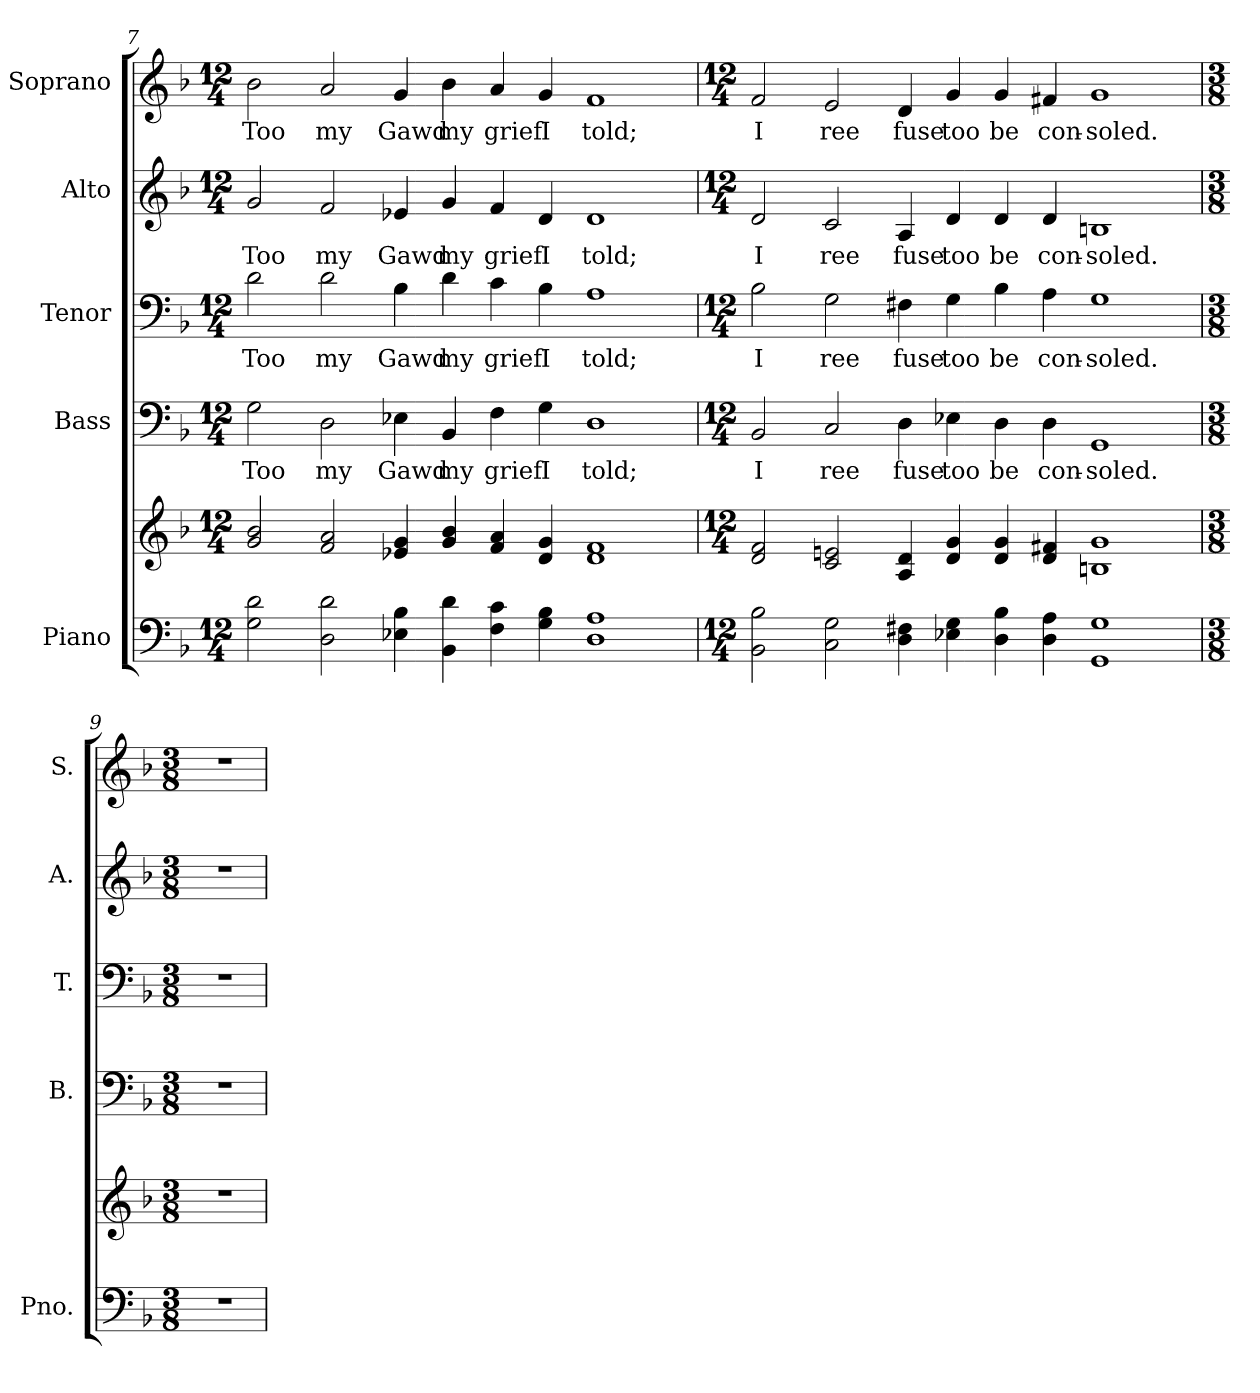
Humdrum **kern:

**kern	**kern	**kern	**text	**kern	**text	**kern	**text	**kern	**text
*part5	*part5	*part4	*part4	*part3	*part3	*part2	*part2	*part1	*part1
*staff6	*staff5	*staff4	*staff4	*staff3	*staff3	*staff2	*staff2	*staff1	*staff1
*I"Piano	*	*I"Bass	*	*I"Tenor	*	*I"Alto	*	*I"Soprano	*
*I'Pno.	*	*I'B.	*	*I'T.	*	*I'A.	*	*I'S.	*
!!LO:PB:g=z
*clefF4	*clefG2	*clefF4	*	*clefF4	*	*clefG2	*	*clefG2	*
*k[b-]	*k[b-]	*k[b-]	*	*k[b-]	*	*k[b-]	*	*k[b-]	*
*F:	*F:	*F:	*	*F:	*	*F:	*	*F:	*
*M12/4	*M12/4	*M12/4	*	*M12/4	*	*M12/4	*	*M12/4	*
=7	=7	=7	=7	=7	=7	=7	=7	=7	=7
!	!	!	!LO:LY:b:color=#000000	!	!	!	!	!	!
!	!	!	!	!	!LO:LY:b:color=#000000	!	!	!	!
!	!	!	!	!	!	!	!LO:LY:b:color=#000000	!	!
!	!	!	!	!	!	!	!	!	!LO:LY:b:color=#000000
2Gi\ 2di	2gi/ 2b-i	2Gi\	Too	2di\	Too	2gi/	Too	2b-i\	Too
!	!	!	!LO:LY:b:color=#000000	!	!	!	!	!	!
!	!	!	!	!	!LO:LY:b:color=#000000	!	!	!	!
!	!	!	!	!	!	!	!LO:LY:b:color=#000000	!	!
!	!	!	!	!	!	!	!	!	!LO:LY:b:color=#000000
2Di\ 2di	2fi/ 2ai	2Di\	my	2di\	my	2fi/	my	2ai/	my
!	!	!	!LO:LY:b:color=#000000	!	!	!	!	!	!
!	!	!	!	!	!LO:LY:b:color=#000000	!	!	!	!
!	!	!	!	!	!	!	!LO:LY:b:color=#000000	!	!
!	!	!	!	!	!	!	!	!	!LO:LY:b:color=#000000
4E-Xi\ 4B-i	4e-Xi/ 4gi	4E-Xi\	Gawd	4B-i\	Gawd	4e-Xi/	Gawd	4gi/	Gawd
!	!	!	!LO:LY:b:color=#000000	!	!	!	!	!	!
!	!	!	!	!	!LO:LY:b:color=#000000	!	!	!	!
!	!	!	!	!	!	!	!LO:LY:b:color=#000000	!	!
!	!	!	!	!	!	!	!	!	!LO:LY:b:color=#000000
4BB-i\ 4di	4gi/ 4b-i	4BB-i/	my	4di\	my	4gi/	my	4b-i\	my
!	!	!	!LO:LY:b:color=#000000	!	!	!	!	!	!
!	!	!	!	!	!LO:LY:b:color=#000000	!	!	!	!
!	!	!	!	!	!	!	!LO:LY:b:color=#000000	!	!
!	!	!	!	!	!	!	!	!	!LO:LY:b:color=#000000
4Fi\ 4ci	4fi/ 4ai	4Fi\	grief	4ci\	grief	4fi/	grief	4ai/	grief
!	!	!	!LO:LY:b:color=#000000	!	!	!	!	!	!
!	!	!	!	!	!LO:LY:b:color=#000000	!	!	!	!
!	!	!	!	!	!	!	!LO:LY:b:color=#000000	!	!
!	!	!	!	!	!	!	!	!	!LO:LY:b:color=#000000
4Gi\ 4B-i	4di/ 4gi	4Gi\	I	4B-i\	I	4di/	I	4gi/	I
!	!	!	!LO:LY:b:color=#000000	!	!	!	!	!	!
!	!	!	!	!	!LO:LY:b:color=#000000	!	!	!	!
!	!	!	!	!	!	!	!LO:LY:b:color=#000000	!	!
!	!	!	!	!	!	!	!	!	!LO:LY:b:color=#000000
1Di 1Ai	1di 1fi	1Di	told;	1Ai	told;	1di	told;	1fi	told;
!!LO:PB:g=z
=8	=8	=8	=8	=8	=8	=8	=8	=8	=8
*M12/4	*M12/4	*M12/4	*	*M12/4	*	*M12/4	*	*M12/4	*
!	!	!	!LO:LY:b:color=#000000	!	!	!	!	!	!
!	!	!	!	!	!LO:LY:b:color=#000000	!	!	!	!
!	!	!	!	!	!	!	!LO:LY:b:color=#000000	!	!
!	!	!	!	!	!	!	!	!	!LO:LY:b:color=#000000
2BB-i\ 2B-i	2di/ 2fi	2BB-i/	I	2B-i\	I	2di/	I	2fi/	I
!	!	!	!LO:LY:b:color=#000000	!	!	!	!	!	!
!	!	!	!	!	!LO:LY:b:color=#000000	!	!	!	!
!	!	!	!	!	!	!	!LO:LY:b:color=#000000	!	!
!	!	!	!	!	!	!	!	!	!LO:LY:b:color=#000000
2Ci\ 2Gi	2ci/ 2eni	2Ci/	ree	2Gi\	ree	2ci/	ree	2ei/	ree
!	!	!	!LO:LY:b:color=#000000	!	!	!	!	!	!
!	!	!	!	!	!LO:LY:b:color=#000000	!	!	!	!
!	!	!	!	!	!	!	!LO:LY:b:color=#000000	!	!
!	!	!	!	!	!	!	!	!	!LO:LY:b:color=#000000
4Di\ 4F#Xi	4Ai/ 4di	4Di\	fuse	4F#Xi\	fuse	4Ai/	fuse	4di/	fuse
!	!	!	!LO:LY:b:color=#000000	!	!	!	!	!	!
!	!	!	!	!	!LO:LY:b:color=#000000	!	!	!	!
!	!	!	!	!	!	!	!LO:LY:b:color=#000000	!	!
!	!	!	!	!	!	!	!	!	!LO:LY:b:color=#000000
4E-Xi\ 4Gi	4di/ 4gi	4E-Xi\	too	4Gi\	too	4di/	too	4gi/	too
!	!	!	!LO:LY:b:color=#000000	!	!	!	!	!	!
!	!	!	!	!	!LO:LY:b:color=#000000	!	!	!	!
!	!	!	!	!	!	!	!LO:LY:b:color=#000000	!	!
!	!	!	!	!	!	!	!	!	!LO:LY:b:color=#000000
4Di\ 4B-i	4di/ 4gi	4Di\	be	4B-i\	be	4di/	be	4gi/	be
!	!	!	!LO:LY:b:color=#000000	!	!	!	!	!	!
!	!	!	!	!	!LO:LY:b:color=#000000	!	!	!	!
!	!	!	!	!	!	!	!LO:LY:b:color=#000000	!	!
!	!	!	!	!	!	!	!	!	!LO:LY:b:color=#000000
4Di\ 4Ai	4di/ 4f#Xi	4Di\	con-	4Ai\	con-	4di/	con-	4f#Xi/	con-
!	!	!	!LO:LY:b:color=#000000	!	!	!	!	!	!
!	!	!	!	!	!LO:LY:b:color=#000000	!	!	!	!
!	!	!	!	!	!	!	!LO:LY:b:color=#000000	!	!
!	!	!	!	!	!	!	!	!	!LO:LY:b:color=#000000
1GGi 1Gi	1Bni 1gi	1GGi	-soled.	1Gi	-soled.	1Bni	-soled.	1gi	-soled.
!!LO:LB:g=z
=9	=9	=9	=9	=9	=9	=9	=9	=9	=9
*M3/8	*M3/8	*M3/8	*	*M3/8	*	*M3/8	*	*M3/8	*
!LO:N:vis=1	!LO:N:vis=1	!LO:N:vis=1	!	!LO:N:vis=1	!	!LO:N:vis=1	!	!LO:N:vis=1	!
4.r	4.r	4.r	.	4.r	.	4.r	.	4.r	.
=	=	=	=	=	=	=	=	=	=
*-	*-	*-	*-	*-	*-	*-	*-	*-	*-
